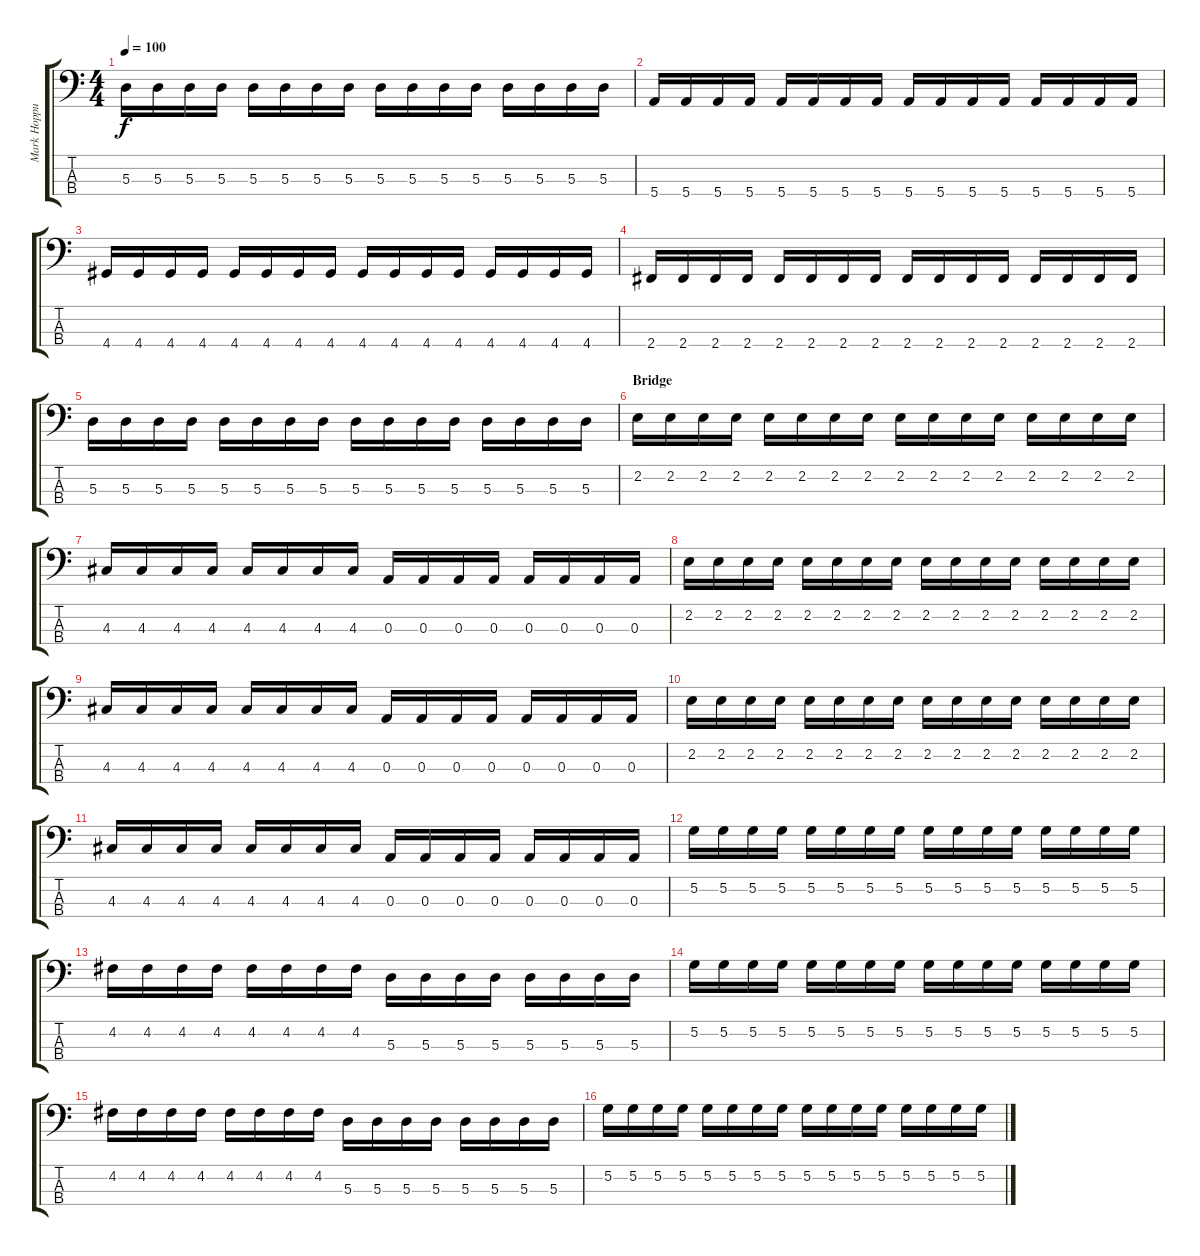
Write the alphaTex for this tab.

\track ("Mark Hoppus (Bass)" "Mark Hoppu") {instrument electricbasspick}
\staff {score tabs}
\tuning (G2 D2 A1 E1) {hide}
\ts (4 4)
\tempo 100
\clef f4
\ks c
5.3.16{dy f} 5.3.16 5.3.16 5.3.16 5.3.16 5.3.16 5.3.16 5.3.16 5.3.16 5.3.16 5.3.16 5.3.16 5.3.16 5.3.16 5.3.16 5.3.16 |
5.4.16 5.4.16 5.4.16 5.4.16 5.4.16 5.4.16 5.4.16 5.4.16 5.4.16 5.4.16 5.4.16 5.4.16 5.4.16 5.4.16 5.4.16 5.4.16 |
4.4.16 4.4.16 4.4.16 4.4.16 4.4.16 4.4.16 4.4.16 4.4.16 4.4.16 4.4.16 4.4.16 4.4.16 4.4.16 4.4.16 4.4.16 4.4.16 |
2.4.16 2.4.16 2.4.16 2.4.16 2.4.16 2.4.16 2.4.16 2.4.16 2.4.16 2.4.16 2.4.16 2.4.16 2.4.16 2.4.16 2.4.16 2.4.16 |
5.3.16 5.3.16 5.3.16 5.3.16 5.3.16 5.3.16 5.3.16 5.3.16 5.3.16 5.3.16 5.3.16 5.3.16 5.3.16 5.3.16 5.3.16 5.3.16 |
\section ("" "Bridge")
2.2.16 2.2.16 2.2.16 2.2.16 2.2.16 2.2.16 2.2.16 2.2.16 2.2.16 2.2.16 2.2.16 2.2.16 2.2.16 2.2.16 2.2.16 2.2.16 |
4.3.16 4.3.16 4.3.16 4.3.16 4.3.16 4.3.16 4.3.16 4.3.16 0.3.16 0.3.16 0.3.16 0.3.16 0.3.16 0.3.16 0.3.16 0.3.16 |
2.2.16 2.2.16 2.2.16 2.2.16 2.2.16 2.2.16 2.2.16 2.2.16 2.2.16 2.2.16 2.2.16 2.2.16 2.2.16 2.2.16 2.2.16 2.2.16 |
4.3.16 4.3.16 4.3.16 4.3.16 4.3.16 4.3.16 4.3.16 4.3.16 0.3.16 0.3.16 0.3.16 0.3.16 0.3.16 0.3.16 0.3.16 0.3.16 |
2.2.16 2.2.16 2.2.16 2.2.16 2.2.16 2.2.16 2.2.16 2.2.16 2.2.16 2.2.16 2.2.16 2.2.16 2.2.16 2.2.16 2.2.16 2.2.16 |
4.3.16 4.3.16 4.3.16 4.3.16 4.3.16 4.3.16 4.3.16 4.3.16 0.3.16 0.3.16 0.3.16 0.3.16 0.3.16 0.3.16 0.3.16 0.3.16 |
5.2.16 5.2.16 5.2.16 5.2.16 5.2.16 5.2.16 5.2.16 5.2.16 5.2.16 5.2.16 5.2.16 5.2.16 5.2.16 5.2.16 5.2.16 5.2.16 |
4.2.16 4.2.16 4.2.16 4.2.16 4.2.16 4.2.16 4.2.16 4.2.16 5.3.16 5.3.16 5.3.16 5.3.16 5.3.16 5.3.16 5.3.16 5.3.16 |
5.2.16 5.2.16 5.2.16 5.2.16 5.2.16 5.2.16 5.2.16 5.2.16 5.2.16 5.2.16 5.2.16 5.2.16 5.2.16 5.2.16 5.2.16 5.2.16 |
4.2.16 4.2.16 4.2.16 4.2.16 4.2.16 4.2.16 4.2.16 4.2.16 5.3.16 5.3.16 5.3.16 5.3.16 5.3.16 5.3.16 5.3.16 5.3.16 |
5.2.16 5.2.16 5.2.16 5.2.16 5.2.16 5.2.16 5.2.16 5.2.16 5.2.16 5.2.16 5.2.16 5.2.16 5.2.16 5.2.16 5.2.16 5.2.16
